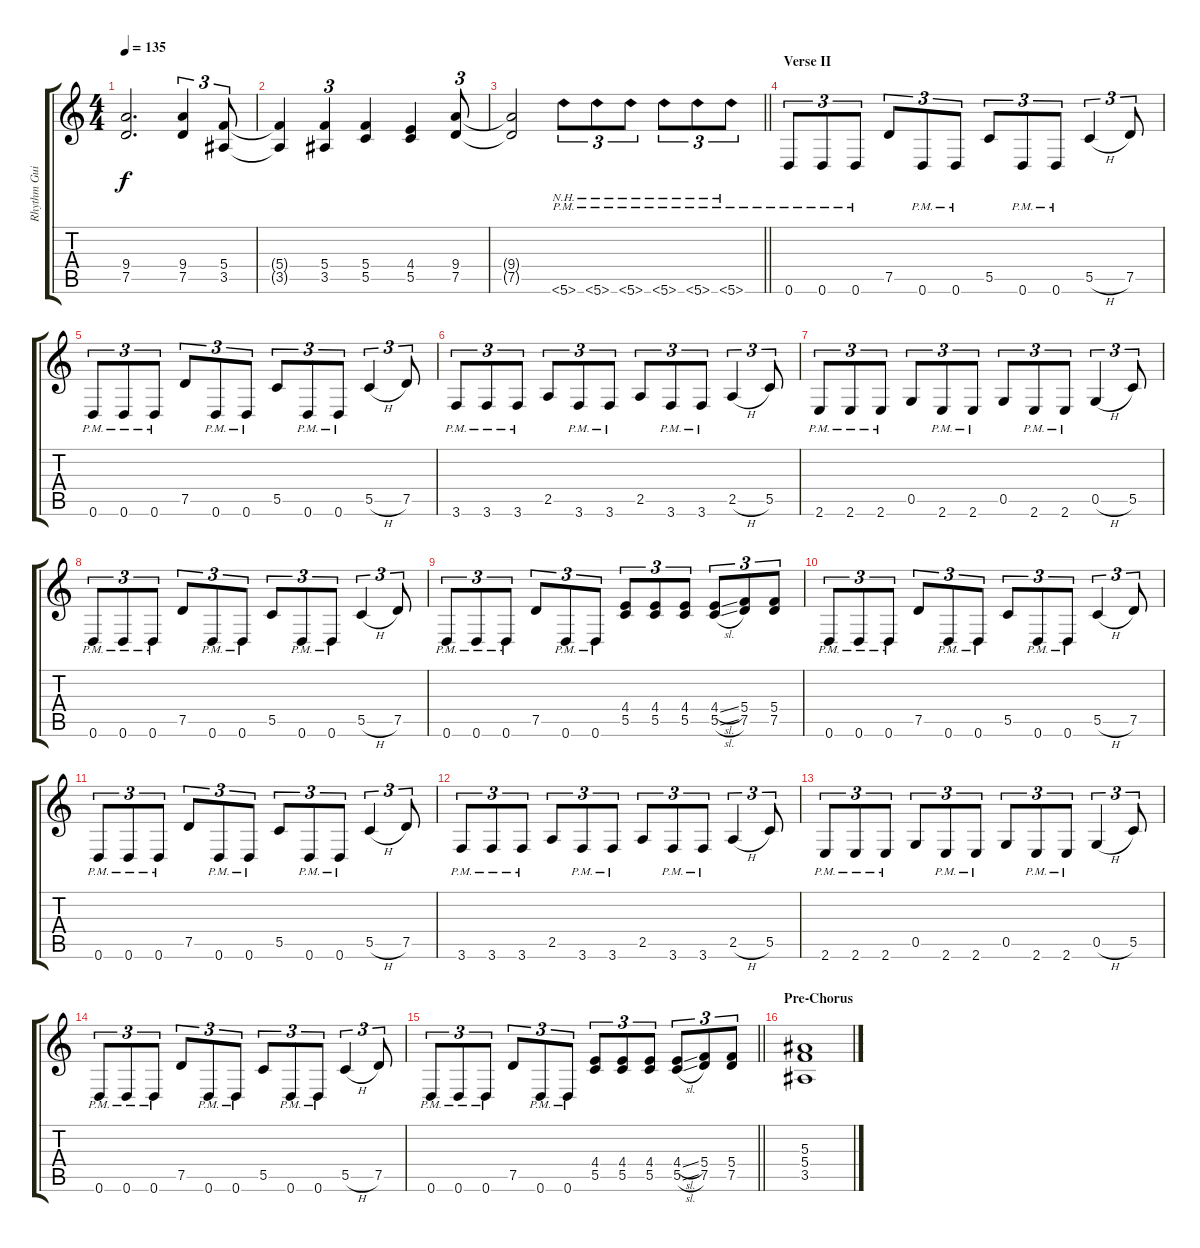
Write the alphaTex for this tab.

\track ("Rhythm Guitar I" "Rhythm Gui") {instrument overdrivenguitar}
\staff {score tabs}
\tuning (D4 A3 F3 C3 G2 D2) {hide}
\ts (4 4)
\tempo 135
\clef g2
\ks c
(9.4{t} 7.5{t}).2{d dy f} (9.4 7.5).4{tu (3 2)} (5.4 3.5).8{tu (3 2)} |
(5.4{t} 3.5{t}).4 (5.4 3.5).4{tu (3 2)} (5.4 5.5).4 (4.4 5.5).4 (9.4 7.5).8{tu (3 2)} |
\barLineRight lightlight
(9.4{t} 7.5{t}).2 5.6{nh pm}.8{tu (3 2)} 5.6{nh pm}.8{tu (3 2)} 5.6{nh pm}.8{tu (3 2)} 5.6{nh pm}.8{tu (3 2)} 5.6{nh pm}.8{tu (3 2)} 5.6{nh pm}.8{tu (3 2)} |
\section ("" "Verse II")
0.6{pm}.8{tu (3 2)} 0.6{pm}.8{tu (3 2)} 0.6{pm}.8{tu (3 2)} 7.5.8{tu (3 2)} 0.6{pm}.8{tu (3 2)} 0.6{pm}.8{tu (3 2)} 5.5.8{tu (3 2)} 0.6{pm}.8{tu (3 2)} 0.6{pm}.8{tu (3 2)} 5.5{h}.4{tu (3 2)} 7.5.8{tu (3 2)} |
0.6{pm}.8{tu (3 2)} 0.6{pm}.8{tu (3 2)} 0.6{pm}.8{tu (3 2)} 7.5.8{tu (3 2)} 0.6{pm}.8{tu (3 2)} 0.6{pm}.8{tu (3 2)} 5.5.8{tu (3 2)} 0.6{pm}.8{tu (3 2)} 0.6{pm}.8{tu (3 2)} 5.5{h}.4{tu (3 2)} 7.5.8{tu (3 2)} |
3.6{pm}.8{tu (3 2)} 3.6{pm}.8{tu (3 2)} 3.6{pm}.8{tu (3 2)} 2.5.8{tu (3 2)} 3.6{pm}.8{tu (3 2)} 3.6{pm}.8{tu (3 2)} 2.5.8{tu (3 2)} 3.6{pm}.8{tu (3 2)} 3.6{pm}.8{tu (3 2)} 2.5{h}.4{tu (3 2)} 5.5.8{tu (3 2)} |
2.6{pm}.8{tu (3 2)} 2.6{pm}.8{tu (3 2)} 2.6{pm}.8{tu (3 2)} 0.5.8{tu (3 2)} 2.6{pm}.8{tu (3 2)} 2.6{pm}.8{tu (3 2)} 0.5.8{tu (3 2)} 2.6{pm}.8{tu (3 2)} 2.6{pm}.8{tu (3 2)} 0.5{h}.4{tu (3 2)} 5.5.8{tu (3 2)} |
0.6{pm}.8{tu (3 2)} 0.6{pm}.8{tu (3 2)} 0.6{pm}.8{tu (3 2)} 7.5.8{tu (3 2)} 0.6{pm}.8{tu (3 2)} 0.6{pm}.8{tu (3 2)} 5.5.8{tu (3 2)} 0.6{pm}.8{tu (3 2)} 0.6{pm}.8{tu (3 2)} 5.5{h}.4{tu (3 2)} 7.5.8{tu (3 2)} |
0.6{pm}.8{tu (3 2)} 0.6{pm}.8{tu (3 2)} 0.6{pm}.8{tu (3 2)} 7.5.8{tu (3 2)} 0.6{pm}.8{tu (3 2)} 0.6{pm}.8{tu (3 2)} (4.4 5.5).8{tu (3 2)} (4.4 5.5).8{tu (3 2)} (4.4 5.5).8{tu (3 2)} (4.4{sl} 5.5{sl}).8{tu (3 2)} (5.4 7.5).8{tu (3 2)} (5.4 7.5).8{tu (3 2)} |
0.6{pm}.8{tu (3 2)} 0.6{pm}.8{tu (3 2)} 0.6{pm}.8{tu (3 2)} 7.5.8{tu (3 2)} 0.6{pm}.8{tu (3 2)} 0.6{pm}.8{tu (3 2)} 5.5.8{tu (3 2)} 0.6{pm}.8{tu (3 2)} 0.6{pm}.8{tu (3 2)} 5.5{h}.4{tu (3 2)} 7.5.8{tu (3 2)} |
0.6{pm}.8{tu (3 2)} 0.6{pm}.8{tu (3 2)} 0.6{pm}.8{tu (3 2)} 7.5.8{tu (3 2)} 0.6{pm}.8{tu (3 2)} 0.6{pm}.8{tu (3 2)} 5.5.8{tu (3 2)} 0.6{pm}.8{tu (3 2)} 0.6{pm}.8{tu (3 2)} 5.5{h}.4{tu (3 2)} 7.5.8{tu (3 2)} |
3.6{pm}.8{tu (3 2)} 3.6{pm}.8{tu (3 2)} 3.6{pm}.8{tu (3 2)} 2.5.8{tu (3 2)} 3.6{pm}.8{tu (3 2)} 3.6{pm}.8{tu (3 2)} 2.5.8{tu (3 2)} 3.6{pm}.8{tu (3 2)} 3.6{pm}.8{tu (3 2)} 2.5{h}.4{tu (3 2)} 5.5.8{tu (3 2)} |
2.6{pm}.8{tu (3 2)} 2.6{pm}.8{tu (3 2)} 2.6{pm}.8{tu (3 2)} 0.5.8{tu (3 2)} 2.6{pm}.8{tu (3 2)} 2.6{pm}.8{tu (3 2)} 0.5.8{tu (3 2)} 2.6{pm}.8{tu (3 2)} 2.6{pm}.8{tu (3 2)} 0.5{h}.4{tu (3 2)} 5.5.8{tu (3 2)} |
0.6{pm}.8{tu (3 2)} 0.6{pm}.8{tu (3 2)} 0.6{pm}.8{tu (3 2)} 7.5.8{tu (3 2)} 0.6{pm}.8{tu (3 2)} 0.6{pm}.8{tu (3 2)} 5.5.8{tu (3 2)} 0.6{pm}.8{tu (3 2)} 0.6{pm}.8{tu (3 2)} 5.5{h}.4{tu (3 2)} 7.5.8{tu (3 2)} |
\barLineRight lightlight
0.6{pm}.8{tu (3 2)} 0.6{pm}.8{tu (3 2)} 0.6{pm}.8{tu (3 2)} 7.5.8{tu (3 2)} 0.6{pm}.8{tu (3 2)} 0.6{pm}.8{tu (3 2)} (4.4 5.5).8{tu (3 2)} (4.4 5.5).8{tu (3 2)} (4.4 5.5).8{tu (3 2)} (4.4{sl} 5.5{sl}).8{tu (3 2)} (5.4 7.5).8{tu (3 2)} (5.4 7.5).8{tu (3 2)} |
\section ("" "Pre-Chorus")
(5.3 5.4 3.5).1
